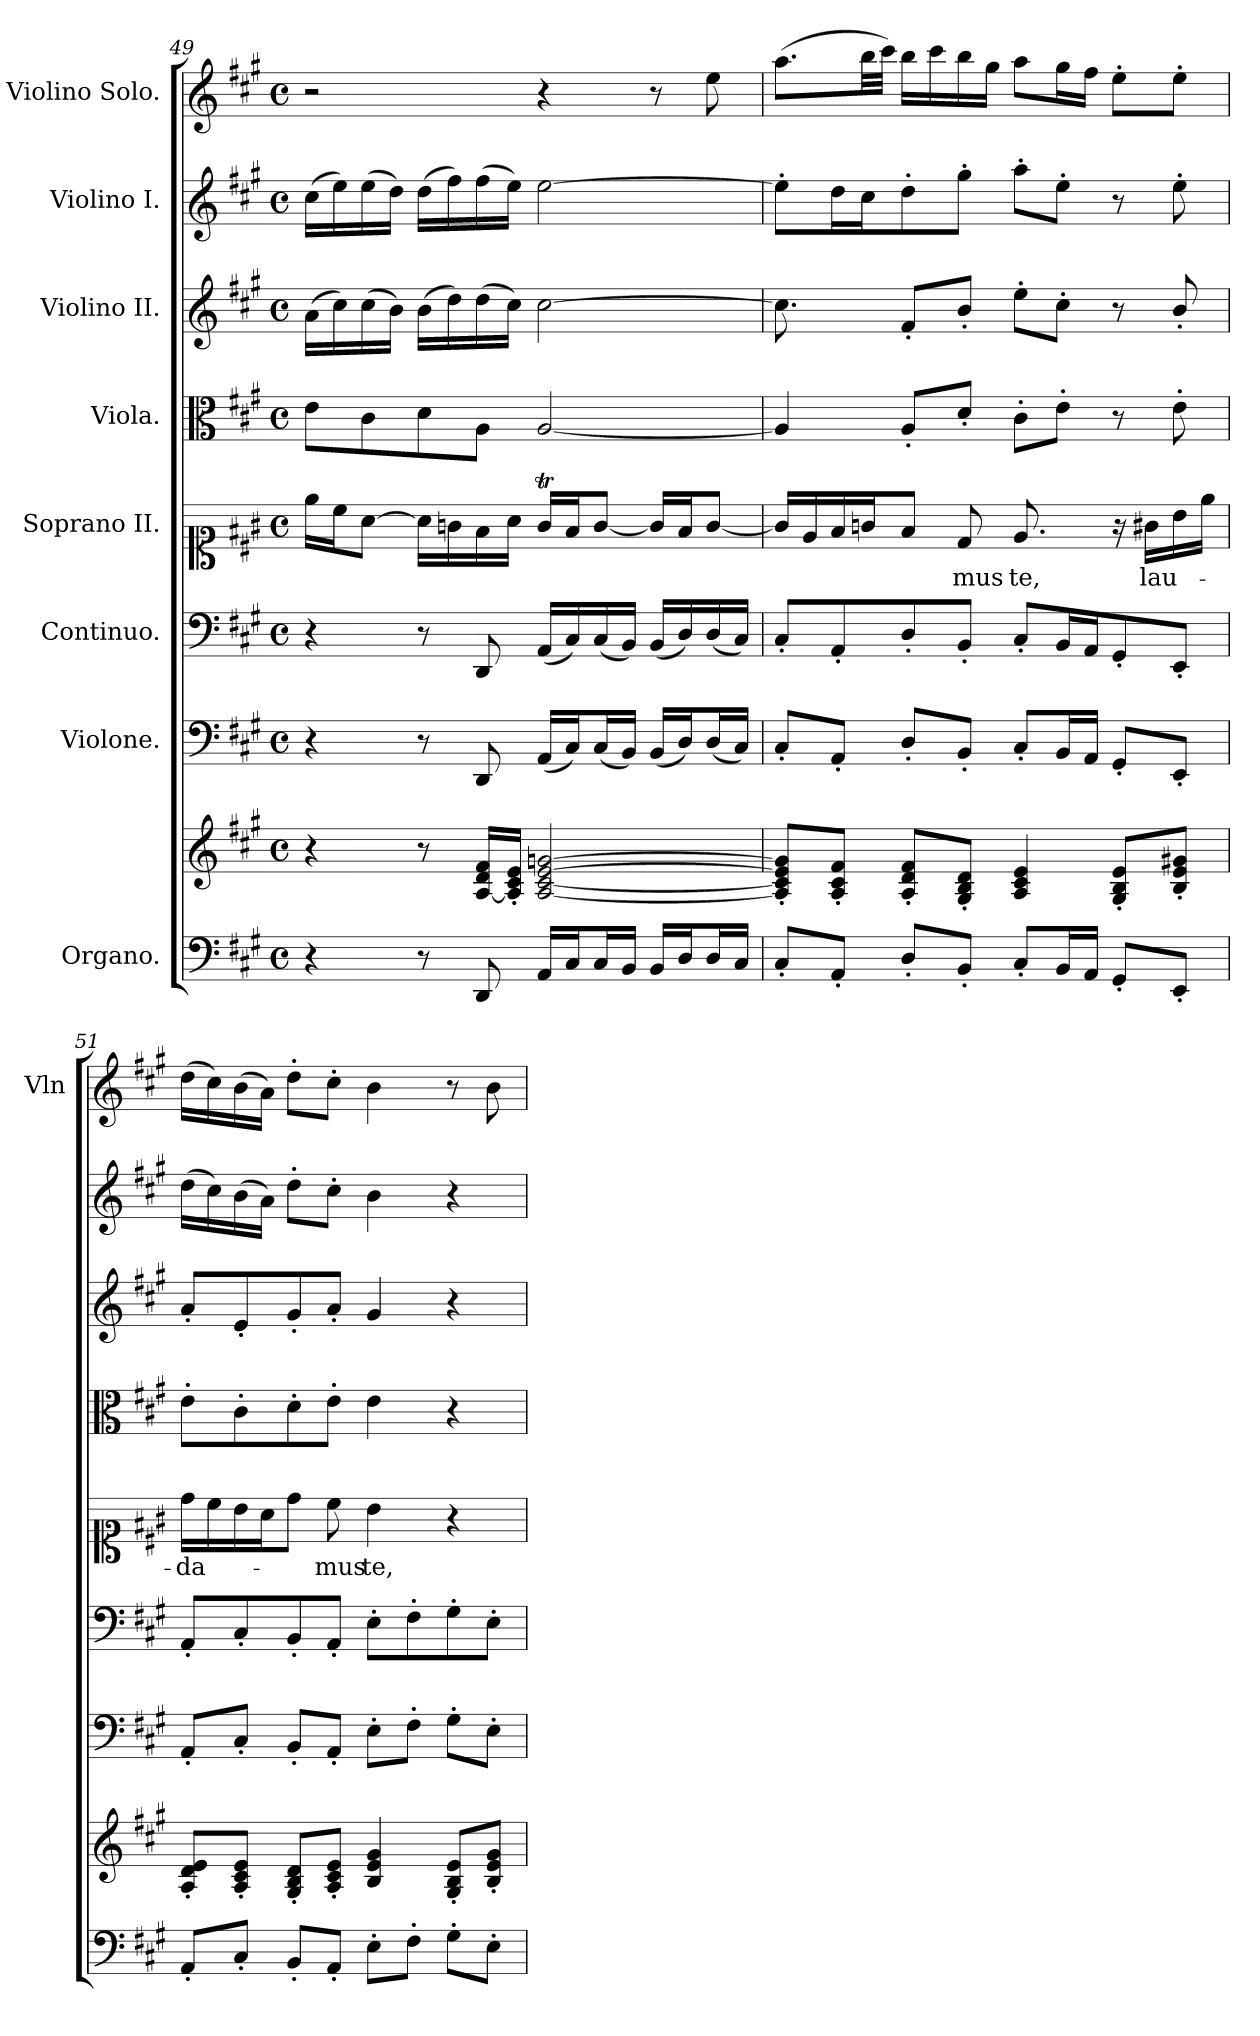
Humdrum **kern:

**kern	**kern	**kern	**kern	**kern	**text	**kern	**kern	**kern	**kern
*part8	*part8	*part7	*part6	*part5	*part5	*part4	*part3	*part2	*part1
*staff9	*staff8	*staff7	*staff6	*staff5	*staff5	*staff4	*staff3	*staff2	*staff1
*I"Organo.	*	*I"Violone.	*I"Continuo.	*I"Soprano II.	*	*I"Viola.	*I"Violino II.	*I"Violino I.	*I"Violino Solo.
*	*	*	*	*	*	*	*	*	*I'Vln
*clefF4	*clefG2	*clefF4	*clefF4	*clefC1	*	*clefC3	*clefG2	*clefG2	*clefG2
*	*	*ITrd7c12	*	*	*	*	*	*	*
*k[f#c#g#]	*k[f#c#g#]	*k[f#c#g#]	*k[f#c#g#]	*k[f#c#g#]	*	*k[f#c#g#]	*k[f#c#g#]	*k[f#c#g#]	*k[f#c#g#]
*M4/4	*M4/4	*M4/4	*M4/4	*M4/4	*	*M4/4	*M4/4	*M4/4	*M4/4
*met(c)	*met(c)	*met(c)	*met(c)	*met(c)	*	*met(c)	*met(c)	*met(c)	*met(c)
=49	=49	=49	=49	=49	=49	=49	=49	=49	=49
4r	4r	4r	4r	16ee\LL	.	8e\L	(16a\LL	(16cc#\LL	2r
.	.	.	.	16cc#\J	.	.	16cc#\)	16ee\)	.
.	.	.	.	[8a\J	.	8c#\	(16cc#\	(16ee\	.
.	.	.	.	.	.	.	16b\JJ)	16dd\JJ)	.
8r	8r	8r	8r	16a\LL]	.	8d\	(16b\LL	(16dd\LL	.
.	.	.	.	16gn\	.	.	16dd\)	16ff#\)	.
8DD/	[16A/ 16d/ 16f#/LL	8DDD/	8DD/	16f#\	.	8A\J	(16dd\	(16ff#\	.
.	16A]'/ 16c#'/ 16e'/JJ	.	.	16a\JJ	.	.	16cc#\JJ)	16ee\JJ)	.
16AA/LL	[2A/ [2c#/ [2e/ [2gn/	(16AAA/LL	(16AA/LL	16gT/LL	.	[2A/	[2cc#\	[2ee\	4r
16C#/J	.	16CC#/J)	16C#/)	16f#/J	.	.	.	.	.
16C#/L	.	(16CC#/L	(16C#/	[8g/J	.	.	.	.	.
16BB/JJ	.	16BBB/JJ)	16BB/JJ)	.	.	.	.	.	.
16BB/LL	.	(16BBB/LL	(16BB/LL	16g/LL]	.	.	.	.	8r
16D/J	.	16DD/J)	16D/)	16f#/J	.	.	.	.	.
16D/L	.	(16DD/L	(16D/	[8g/J	.	.	.	.	8ee\
16C#/JJ	.	16CC#/JJ)	16C#/JJ)	.	.	.	.	.	.
=50	=50	=50	=50	=50	=50	=50	=50	=50	=50
8C#'/L	8A]'/ 8c#]'/ 8e]'/ 8g]'/L	8CC#'/L	8C#'/L	16g/LL]	.	4A/]	8.cc#\]	8ee'\L]	(8.aa\L
.	.	.	.	16e/	.	.	.	.	.
8AA'/J	8A'/ 8c#'/ 8f#'/J	8AAA'/J	8AA'/	16f#/	.	.	.	16dd\L	.
.	.	.	.	16gn/J	.	.	16ryy	16cc#\J	32bb\LL
.	.	.	.	.	.	.	.	.	32ccc#\JJJ)
8D'/L	8A'/ 8d'/ 8f#'/L	8DD'/L	8D'/	8f#/J	.	8A'/L	8f#'/L	8dd'\	16bb\LL
.	.	.	.	.	.	.	.	.	16ccc#\
!	!	!	!	!	!LO:LY:b	!	!	!	!
8BB'/J	8G#'/ 8B'/ 8d'/J	8BBB'/J	8BB'/J	8d/	mus	8d'/J	8b'/J	8gg#'\J	16bb\
.	.	.	.	.	.	.	.	.	16gg#\JJ
!	!	!	!	!	!LO:LY:b	!	!	!	!
8C#'/L	4A/ 4c#/ 4e/	8CC#'/L	8C#'/L	8.e/	te,	8c#'\L	8ee'\L	8aa'\L	8aa\L
16BB/L	.	16BBB/L	16BB/L	.	.	8e'\J	8cc#'\J	8ee'\J	16gg#\L
16AA/JJ	.	16AAA/JJ	16AA/J	16ryy	.	.	.	.	16ff#\JJ
8GG#'/L	8G#'/ 8B'/ 8e'/L	8GGG#'/L	8GG#'/	16r	.	8r	8r	8r	8ee'\L
!	!	!	!	!	!LO:LY:b	!	!	!	!
.	.	.	.	16g#X\LL	lau-	.	.	.	.
8EE'/J	8B'/ 8e'/ 8g#X'/J	8EEE'/J	8EE'/J	16b\	.	8e'\	8b'/	8ee'\	8ee'\J
.	.	.	.	16ee\JJ	.	.	.	.	.
!!LO:LB:g=z
=51	=51	=51	=51	=51	=51	=51	=51	=51	=51
!	!	!	!	!	!LO:LY:b	!	!	!	!
8AA'/L	8A'/ 8d'/ 8e'/L	8AAA'/L	8AA'/L	16dd\LL	da-	8e'\L	8a'/L	(16dd\LL	(16dd\LL
.	.	.	.	16cc#\	.	.	.	16cc#\)	16cc#\)
8C#'/J	8A'/ 8c#'/ 8e'/J	8CC#'/J	8C#'/	16b\	.	8c#'\	8e'/	(16b\	(16b\
.	.	.	.	16a\J	.	.	.	16a\JJ)	16a\JJ)
8BB'/L	8G#'/ 8B'/ 8d'/L	8BBB'/L	8BB'/	8dd\J	.	8d'\	8g#'/	8dd'\L	8dd'\L
!	!	!	!	!	!LO:LY:b	!	!	!	!
8AA'/J	8A'/ 8c#'/ 8e'/J	8AAA'/J	8AA'/J	8cc#\	-mus	8e'\J	8a'/J	8cc#'\J	8cc#'\J
!	!	!	!	!	!LO:LY:b	!	!	!	!
8E'\L	4B/ 4e/ 4g#/	8EE'\L	8E'\L	4b\	te,	4e\	4g#/	4b\	4b\
8F#'\J	.	8FF#'\J	8F#'\	.	.	.	.	.	.
8G#'\L	8G#'/ 8B'/ 8e'/L	8GG#'\L	8G#'\	4r	.	4r	4r	4r	8r
8E'\J	8B'/ 8e'/ 8g#'/J	8EE'\J	8E'\J	.	.	.	.	.	8b\
=	=	=	=	=	=	=	=	=	=
*-	*-	*-	*-	*-	*-	*-	*-	*-	*-
